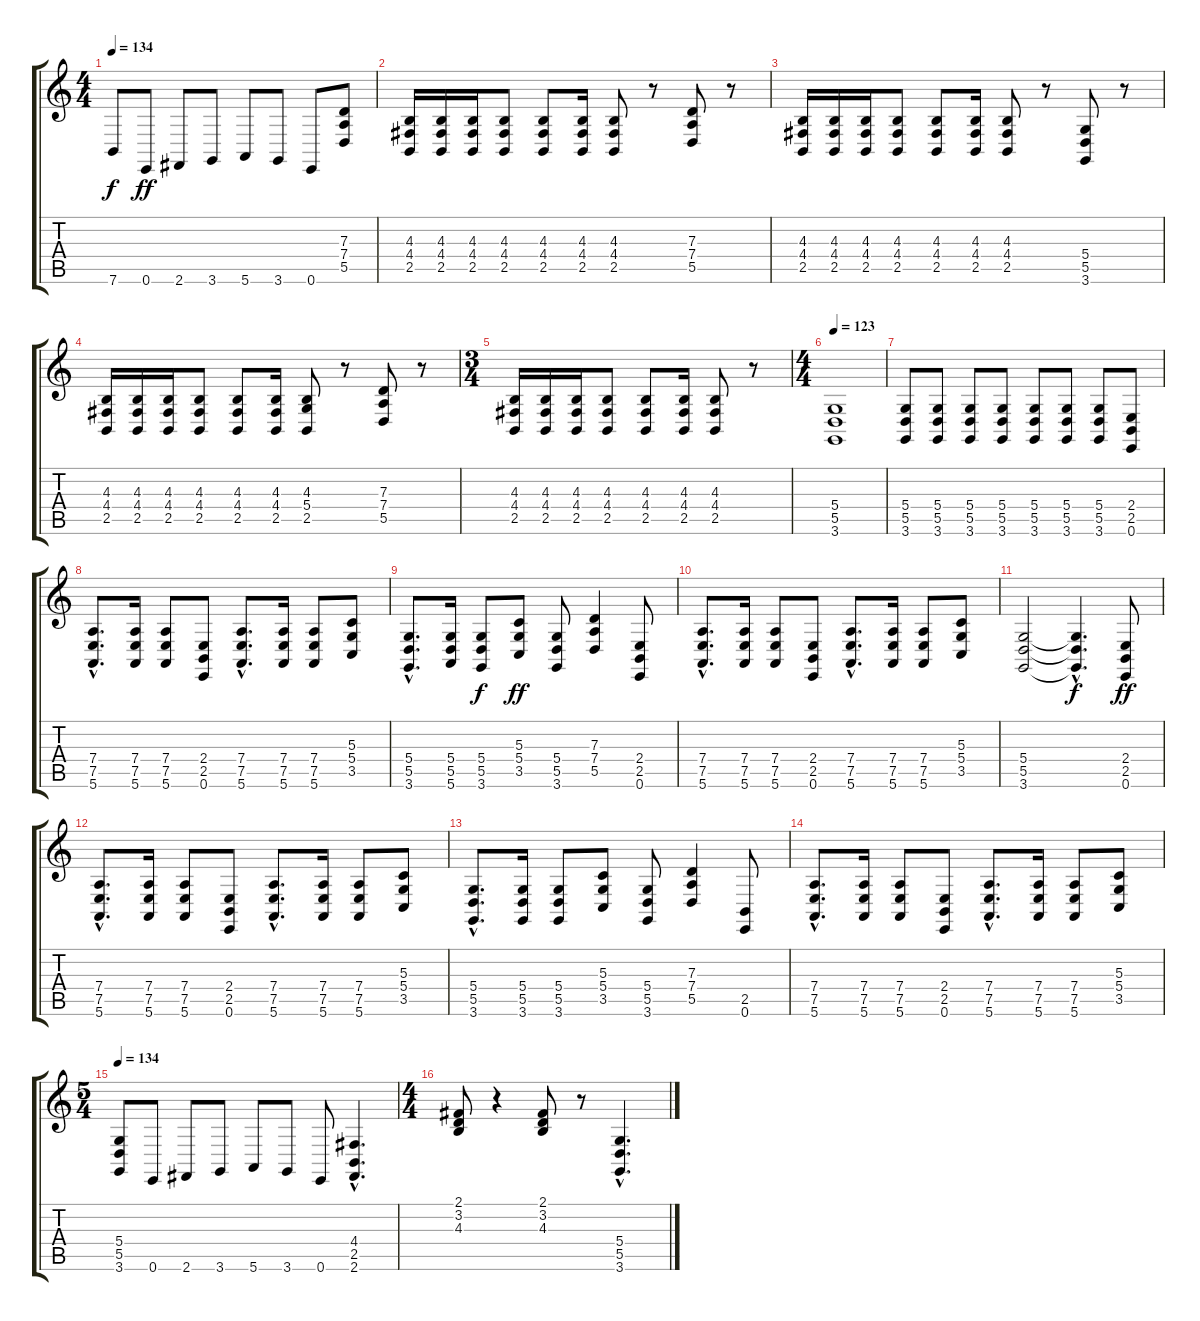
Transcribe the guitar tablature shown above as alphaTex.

\track "" {instrument pad5bowed}
\staff {score tabs}
\tuning (E4 B3 G3 D3 A2 E2) {hide}
\ts (4 4)
\tempo 134
\clef g2
\ks c
7.6{t}.8{dy f} 0.6.8{dy ff} 2.6.8 3.6.8 5.6.8 3.6.8 0.6.8 (7.3 7.4 5.5).8 |
(4.3 4.4 2.5).16 (4.3 4.4 2.5).16 (4.3 4.4 2.5).16 (4.3 4.4 2.5).8 (4.3 4.4 2.5).8 (4.3 4.4 2.5).16 (4.3 4.4 2.5).8 r.8 (7.3 7.4 5.5).8 r.8 |
(4.3 4.4 2.5).16 (4.3 4.4 2.5).16 (4.3 4.4 2.5).16 (4.3 4.4 2.5).8 (4.3 4.4 2.5).8 (4.3 4.4 2.5).16 (4.3 4.4 2.5).8 r.8 (5.4 5.5 3.6).8 r.8 |
(4.3 4.4 2.5).16 (4.3 4.4 2.5).16 (4.3 4.4 2.5).16 (4.3 4.4 2.5).8 (4.3 4.4 2.5).8 (4.3 4.4 2.5).16 (4.3 5.4 2.5).8 r.8 (7.3 7.4 5.5).8 r.8 |
\ts (3 4)
(4.3 4.4 2.5).16 (4.3 4.4 2.5).16 (4.3 4.4 2.5).16 (4.3 4.4 2.5).8 (4.3 4.4 2.5).8 (4.3 4.4 2.5).16 (4.3 4.4 2.5).8 r.8 |
\ts (4 4)
\tempo 123
(5.4 5.5 3.6).1 |
(5.4 5.5 3.6).8 (5.4 5.5 3.6).8 (5.4 5.5 3.6).8 (5.4 5.5 3.6).8 (5.4 5.5 3.6).8 (5.4 5.5 3.6).8 (5.4 5.5 3.6).8 (2.4 2.5 0.6).8 |
(7.4{hac} 7.5{hac} 5.6{hac}).8{d} (7.4 7.5 5.6).16 (7.4 7.5 5.6).8 (2.4 2.5 0.6).8 (7.4{hac} 7.5{hac} 5.6{hac}).8{d} (7.4 7.5 5.6).16 (7.4 7.5 5.6).8 (5.3 5.4 3.5).8 |
(5.4{hac} 5.5{hac} 3.6{hac}).8{d} (5.4 5.5 5.6).16 (5.4 5.5 3.6).8{dy f} (5.3 5.4 3.5).8{dy ff} (5.4 5.5 3.6).8 (7.3 7.4 5.5).4 (2.4 2.5 0.6).8 |
(7.4{hac} 7.5{hac} 5.6{hac}).8{d} (7.4 7.5 5.6).16 (7.4 7.5 5.6).8 (2.4 2.5 0.6).8 (7.4{hac} 7.5{hac} 5.6{hac}).8{d} (7.4 7.5 5.6).16 (7.4 7.5 5.6).8 (5.3 5.4 3.5).8 |
(5.4 5.5 3.6).2 (5.4{hac t} 5.5{hac t} 3.6{hac t}).4{d dy f} (2.4 2.5 0.6).8{dy ff} |
(7.4{hac} 7.5{hac} 5.6{hac}).8{d} (7.4 7.5 5.6).16 (7.4 7.5 5.6).8 (2.4 2.5 0.6).8 (7.4{hac} 7.5{hac} 5.6{hac}).8{d} (7.4 7.5 5.6).16 (7.4 7.5 5.6).8 (5.3 5.4 3.5).8 |
(5.4{hac} 5.5{hac} 3.6{hac}).8{d} (5.4 5.5 3.6).16 (5.4 5.5 3.6).8 (5.3 5.4 3.5).8 (5.4 5.5 3.6).8 (7.3 7.4 5.5).4 (2.5 0.6).8 |
(7.4{hac} 7.5{hac} 5.6{hac}).8{d} (7.4 7.5 5.6).16 (7.4 7.5 5.6).8 (2.4 2.5 0.6).8 (7.4{hac} 7.5{hac} 5.6{hac}).8{d} (7.4 7.5 5.6).16 (7.4 7.5 5.6).8 (5.3 5.4 3.5).8 |
\ts (5 4)
\tempo 134
(5.4 5.5 3.6).8 0.6.8 2.6.8 3.6.8 5.6.8 3.6.8 0.6.8 (4.4{hac} 2.5{hac} 2.6{hac}).4{d} |
\ts (4 4)
(2.1 3.2 4.3).8 r.4 (2.1 3.2 4.3).8 r.8 (5.4{hac} 5.5{hac} 3.6{hac}).4{d}
